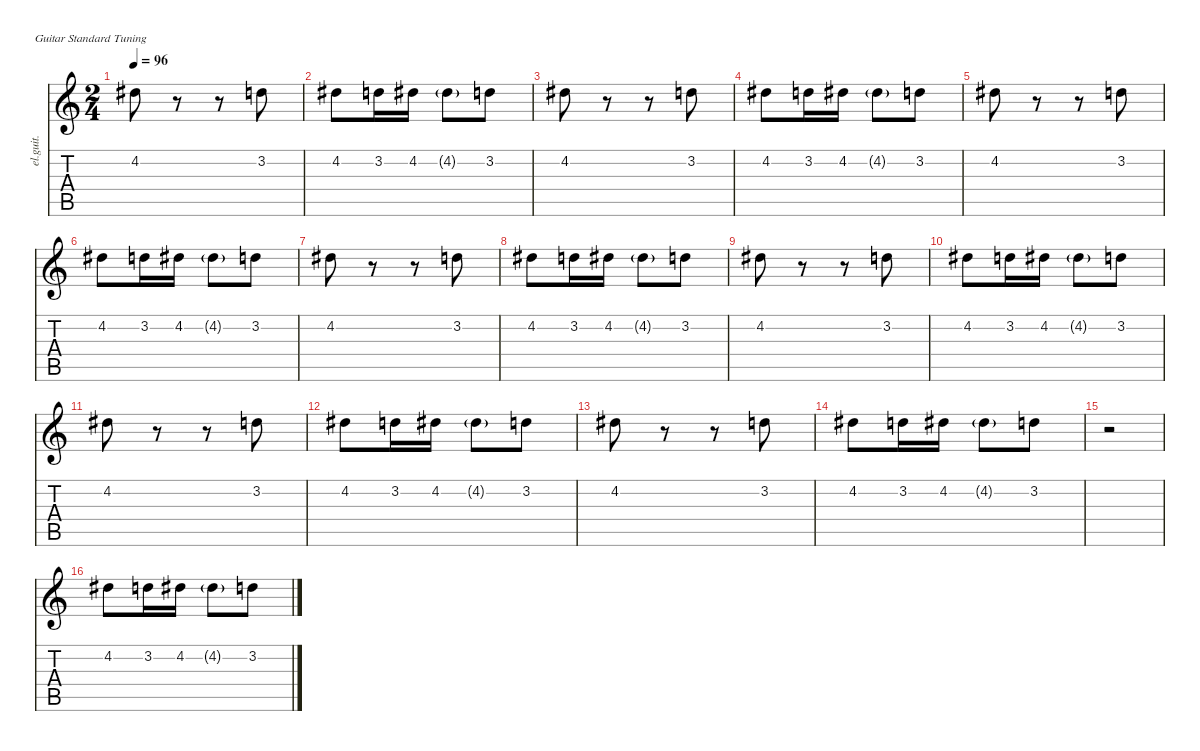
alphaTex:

\defaultSystemsLayout 4
\hideDynamics
\bracketExtendMode nobrackets
\otherSystemsTrackNameOrientation horizontal
\track ("Guitar 3" "el.guit.") {instrument electricguitarclean}
\staff {score tabs}
\tuning (E4 B3 G3 D3 A2 E2)
\ts (2 4)
\tempo 96
\clef g2
\ks c
4.2{acc #}.8{dy f} r.8 r.8 3.2.8 |
4.2{acc #}.8 3.2.16 4.2{acc #}.16 4.2{g acc #}.8{dy fff} 3.2.8{dy f} |
4.2{acc #}.8 r.8 r.8 3.2.8 |
4.2{acc #}.8 3.2.16 4.2{acc #}.16 4.2{g acc #}.8{dy fff} 3.2.8{dy f} |
4.2{acc #}.8 r.8 r.8 3.2.8 |
4.2{acc #}.8 3.2.16 4.2{acc #}.16 4.2{g acc #}.8{dy fff} 3.2.8{dy f} |
4.2{acc #}.8 r.8 r.8 3.2.8 |
4.2{acc #}.8 3.2.16 4.2{acc #}.16 4.2{g acc #}.8{dy fff} 3.2.8{dy f} |
4.2{acc #}.8 r.8 r.8 3.2.8 |
4.2{acc #}.8 3.2.16 4.2{acc #}.16 4.2{g acc #}.8{dy fff} 3.2.8{dy f} |
4.2{acc #}.8 r.8 r.8 3.2.8 |
4.2{acc #}.8 3.2.16 4.2{acc #}.16 4.2{g acc #}.8{dy fff} 3.2.8{dy f} |
4.2{acc #}.8 r.8 r.8 3.2.8 |
4.2{acc #}.8 3.2.16 4.2{acc #}.16 4.2{g acc #}.8{dy fff} 3.2.8{dy f} |
r.2 |
4.2{acc #}.8 3.2.16 4.2{acc #}.16 4.2{g acc #}.8{dy fff} 3.2.8{dy f}
